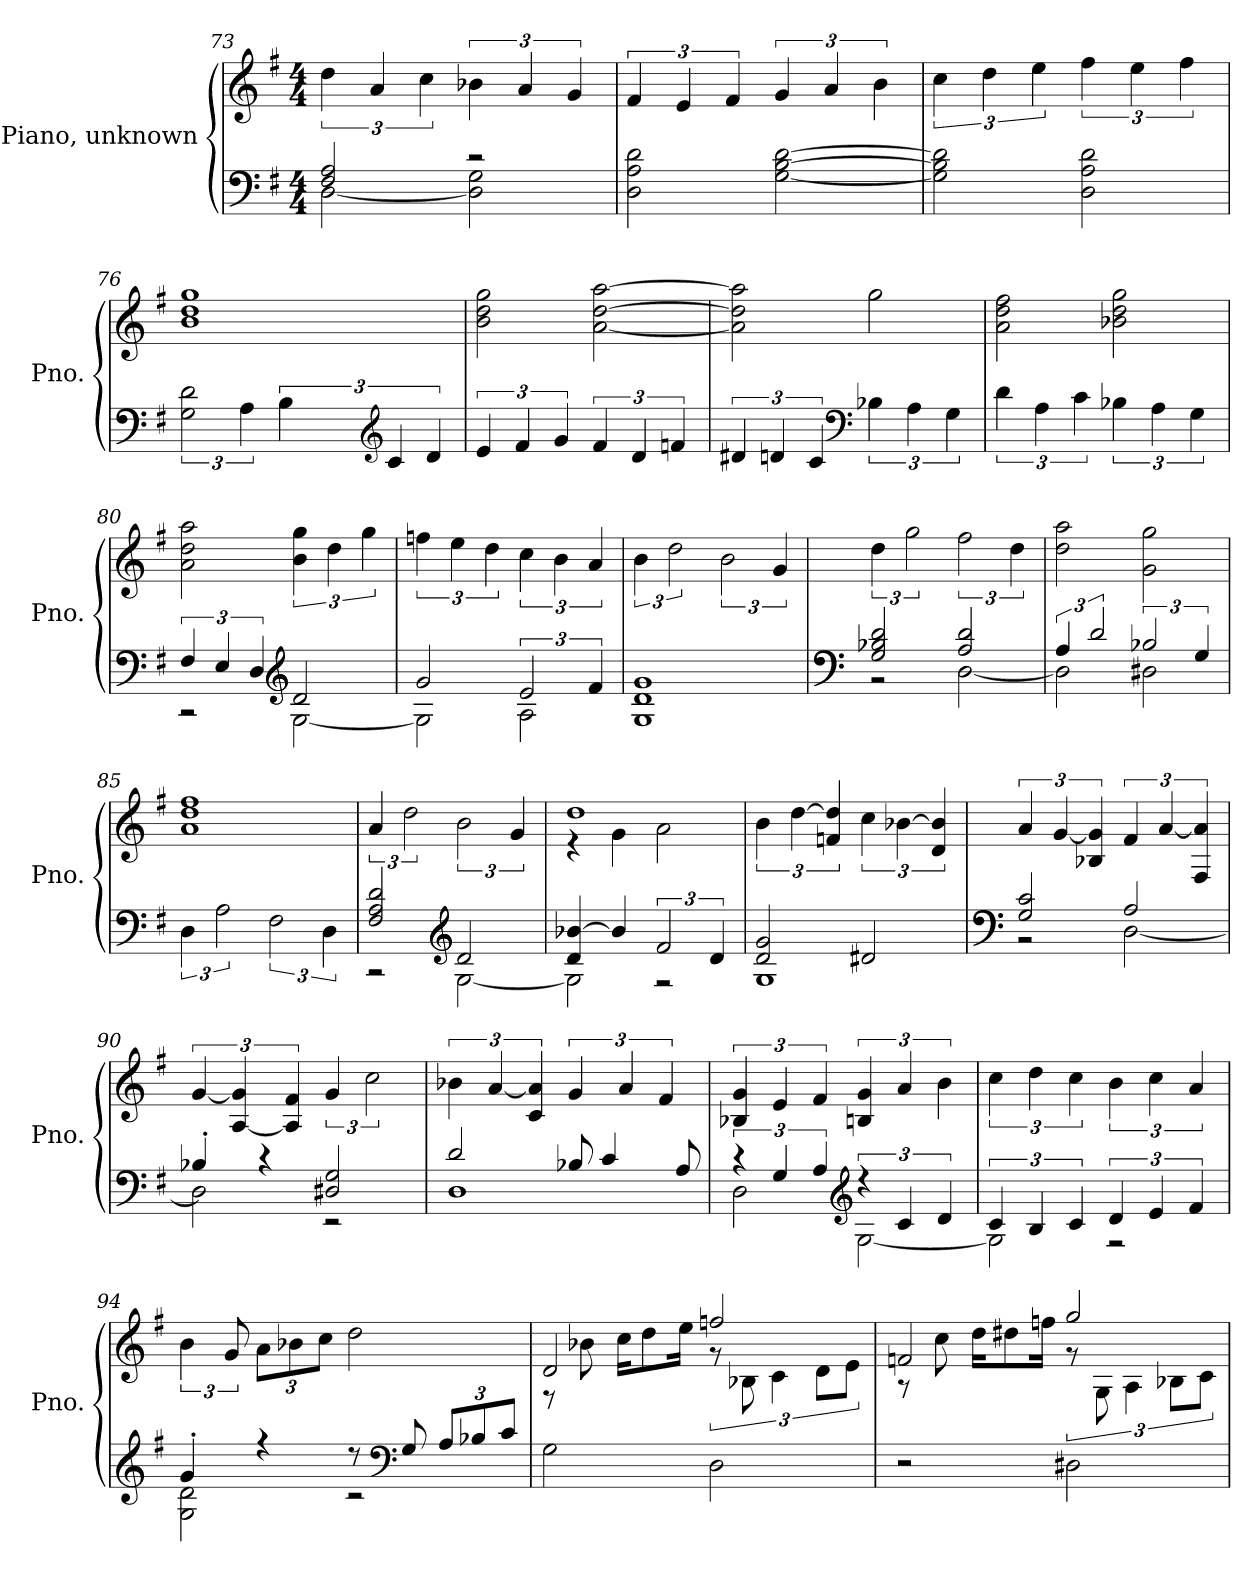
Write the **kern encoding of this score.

**kern	**kern
*part1	*part1
*staff2	*staff1
*I"Piano, unknown	*
*I'Pno.	*
*clefF4	*clefG2
*k[f#]	*k[f#]
*M4/4	*M4/4
=73	=73
*^	*
2F#/ 2A/	[2D\	6dd\
.	.	6a/
.	.	6cc\
2r	2D\] 2G\	6b-X\
.	.	6a/
.	.	6g/
*v	*v	*
=74	=74
2D\ 2A\ 2d\	6f#/
.	6e/
.	6f#/
[2G\ [2B\ [2d\	6g/
.	6a/
.	6b\
!!LO:LB:g=z
=75	=75
2G\] 2B\] 2d\]	6cc\
.	6dd\
.	6ee\
2D\ 2A\ 2d\	6ff#\
.	6ee\
.	6ff#\
=76	=76
3G\ 3d\	1b 1dd 1gg
6A\	.
6B\	.
*clefG2	*
6c/	.
6d/	.
=77	=77
6e/	2b\ 2dd\ 2gg\
6f#/	.
6g/	.
6f#/	[2a\ [2dd\ [2aa\
6d/	.
6fn/	.
=78	=78
6d#X/	2a\] 2dd\] 2aa\]
6dn/	.
6c/	.
*clefF4	*
6B-X\	2gg\
6A\	.
6G\	.
=79	=79
6d\	2a\ 2dd\ 2ff#\
6A\	.
6c\	.
6B-X\	2b-X\ 2dd\ 2gg\
6A\	.
6G\	.
!!LO:LB:g=z
=80	=80
*^	*
6F#/	2r	2a\ 2dd\ 2aa\
6E/	.	.
6D/	.	.
*clefG2	*	*
2d/	[2G\	6b\ 6gg\
.	.	6dd\
.	.	6gg\
=81	=81	=81
2g/	2G\]	6ffn\
.	.	6ee\
.	.	6dd\
3e/	2A\	6cc\
.	.	6b\
6f#/	.	6a/
*v	*v	*
=82	=82
1G 1d 1g	6b\
.	3dd\
.	3b\
.	6g/
=83	=83
*clefF4	*
*^	*
2G/ 2B-X/ 2d/	2r	6dd\
.	.	3gg\
2A/ 2d/	[2D\	3ff#\
.	.	6dd\
=84	=84	=84
6A/	2D\]	2dd\ 2aa\
3d/	.	.
3B-X/	2D#X\	2g\ 2gg\
6G/	.	.
*v	*v	*
=85	=85
6D\	1a 1dd 1ff#
3A\	.
3F#\	.
6D\	.
=86	=86
*^	*
2F#/ 2A/ 2d/	2r	6a/
.	.	3dd\
*clefG2	*	*
2d/	[2G\	3b\
.	.	6g/
!!LO:LB:g=z
=87	=87	=87
*	*	*^
4d/ [4b-X/	2G\]	1dd	4r
4b-/]	.	.	4g\
3f#/	2r	.	2a\
6d/	.	.	.
*	*	*v	*v
=88	=88	=88
2d/ 2g/	1G	6b\
.	.	[6dd\
.	.	6fn/ 6dd/]
2d#X/	.	6cc\
.	.	[6b-X\
.	.	6d/ 6b-/]
=89	=89	=89
*clefF4	*	*
2G/ 2c/	2r	6a/
.	.	[6g/
.	.	6B-X/ 6g/]
2A/	[2D\	6f#/
.	.	[6a/
.	.	6F#/ 6a/]
=90	=90	=90
4B-X'/	2D\]	[6g/
.	.	[6A/ 6g/]
4r	.	.
.	.	6A/] 6f#/
2D#X/ 2G/	2r	6g/
.	.	3cc\
=91	=91	=91
2d/	1D	6b-X\
.	.	[6a/
.	.	6c/ 6a/]
8B-X/	.	6g/
4c/	.	.
.	.	6a/
.	.	6f#/
8A/	.	.
!!LO:LB:g=z
=92	=92	=92
6r	2D\	6B-X/ 6g/
6G/	.	6e/
6A/	.	6f#/
*clefG2	*	*
6r	[2G\	6Bn/ 6g/
6c/	.	6a/
6d/	.	6b\
=93	=93	=93
6c/	2G\]	6cc\
6B/	.	6dd\
6c/	.	6cc\
6d/	2r	6b\
6e/	.	6cc\
6f#/	.	6a/
=94	=94	=94
4g'/	2G\ 2d\	6b\
.	.	12g/
*	*	*Xbrackettup
4r	.	12a\L
.	.	12b-X\
.	.	12cc\J
8r	2r	2dd\
*clefF4	*	*
8G/	.	.
*Xbrackettup	*	*
12A/L	.	.
12B-X/	.	.
12c/J	.	.
*v	*v	*
=95	=95
*	*^
2G\	2d/	8r
.	.	8b-X\
.	.	16cc\KL
.	.	8dd\
.	.	16ee\Jk
*	*	*brackettup
2D\	2ffn/	12r
.	.	12B-X\
.	.	6c\
.	.	12d\L
.	.	12e\J
!!LO:PB:g=z	!!
=96	=96	=96
2r	2fn/	8r
.	.	8cc\
.	.	16dd\KL
.	.	8dd#X\
.	.	16ffn\Jk
2D#X\	2gg/	12r
.	.	12G\
.	.	6A\
.	.	12B-X\L
.	.	12c\J
*	*v	*v
=	=
*-	*-
